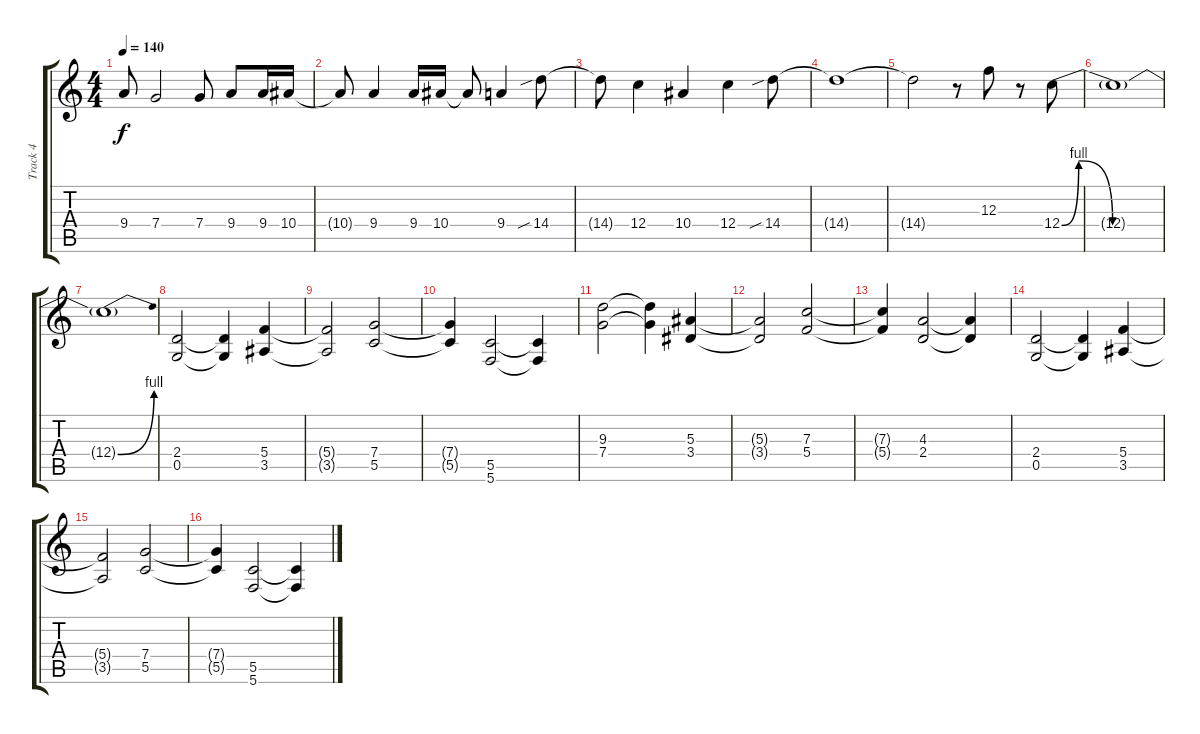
\track ("Track 4" "Track 4") {instrument distortionguitar}
\staff {score tabs}
\tuning (D4 A3 F3 C3 G2 C2) {hide}
\ts (4 4)
\tempo 140
\clef g2
\ks c
9.4{t}.8{dy f} 7.4.2 7.4.8 9.4.8 9.4.16 10.4.16 |
10.4{t}.8 9.4.4 9.4.16 10.4.16 10.4{t}.8 9.4.4 14.4{sib}.8 |
14.4{t}.8 12.4.4 10.4.4 12.4.4 14.4{sib}.8 |
14.4{t}.1 |
14.4{t}.2 r.8 12.3.8 r.8 12.4{be (custom 0 0 10 4 30 0 60 0)}.8 |
12.4{t}.1 |
12.4{be (bend 0 0 60 4) t}.1 |
(2.4 0.5).2 (2.4{t} 0.5{t}).4 (5.4 3.5).4 |
(5.4{t} 3.5{t}).2 (7.4 5.5).2 |
(7.4{t} 5.5{t}).4 (5.5 5.6).2 (5.5{t} 5.6{t}).4 |
(9.3 7.4).2 (9.3{t} 7.4{t}).4 (5.3 3.4).4 |
(5.3{t} 3.4{t}).2 (7.3 5.4).2 |
(7.3{t} 5.4{t}).4 (4.3 2.4).2 (4.3{t} 2.4{t}).4 |
(2.4 0.5).2 (2.4{t} 0.5{t}).4 (5.4 3.5).4 |
(5.4{t} 3.5{t}).2 (7.4 5.5).2 |
(7.4{t} 5.5{t}).4 (5.5 5.6).2 (5.5{t} 5.6{t}).4
